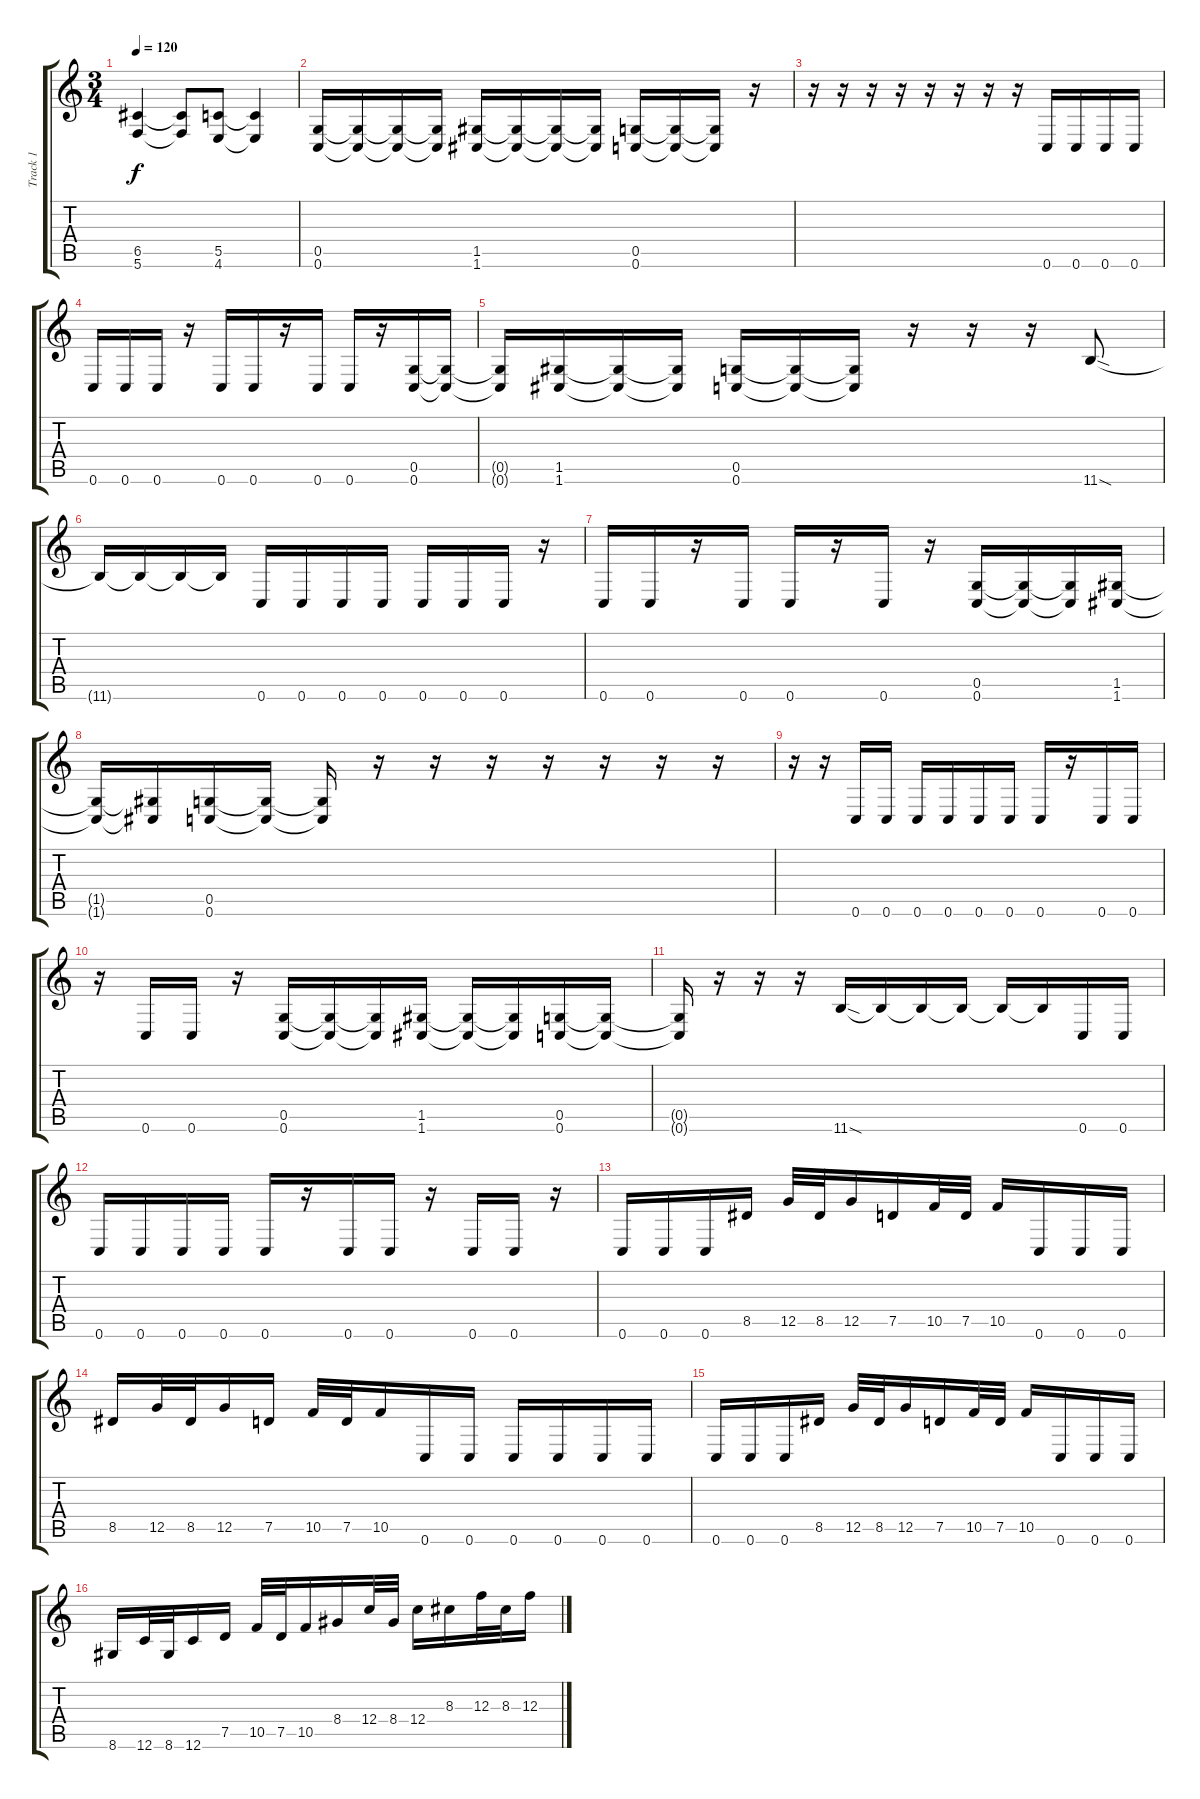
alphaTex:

\track ("Track 1" "Track 1") {instrument distortionguitar}
\staff {score tabs}
\tuning (D4 A3 F3 C3 G2 C2) {hide}
\ts (3 4)
\tempo 120
\clef g2
\ks c
(6.5 5.6).4{dy f} (6.5{t} 5.6{t}).8 (5.5 4.6).8 (5.5{t} 4.6{t}).4 |
(0.5 0.6).16 (0.5{t} 0.6{t}).16 (0.5{t} 0.6{t}).16 (0.5{t} 0.6{t}).16 (1.5 1.6).16 (1.5{t} 1.6{t}).16 (1.5{t} 1.6{t}).16 (1.5{t} 1.6{t}).16 (0.5 0.6).16 (0.5{t} 0.6{t}).16 (0.5{t} 0.6{t}).16 r.16 |
r.16 r.16 r.16 r.16 r.16 r.16 r.16 r.16 0.6.16 0.6.16 0.6.16 0.6.16 |
0.6.16 0.6.16 0.6.16 r.16 0.6.16 0.6.16 r.16 0.6.16 0.6.16 r.16 (0.5 0.6).16 (0.5{t} 0.6{t}).16 |
(0.5{t} 0.6{t}).16 (1.5 1.6).16 (1.5{t} 1.6{t}).16 (1.5{t} 1.6{t}).16 (0.5 0.6).16 (0.5{t} 0.6{t}).16 (0.5{t} 0.6{t}).16 r.16 r.16 r.16 11.6{sod}.8 |
11.6{t}.16 11.6{t}.16 11.6{t}.16 11.6{t}.16 0.6.16 0.6.16 0.6.16 0.6.16 0.6.16 0.6.16 0.6.16 r.16 |
0.6.16 0.6.16 r.16 0.6.16 0.6.16 r.16 0.6.16 r.16 (0.5 0.6).16 (0.5{t} 0.6{t}).16 (0.5{t} 0.6{t}).16 (1.5 1.6).16 |
(1.5{t} 1.6{t}).16 (1.5{t} 1.6{t}).16 (0.5 0.6).16 (0.5{t} 0.6{t}).16 (0.5{t} 0.6{t}).16 r.16 r.16 r.16 r.16 r.16 r.16 r.16 |
r.16 r.16 0.6.16 0.6.16 0.6.16 0.6.16 0.6.16 0.6.16 0.6.16 r.16 0.6.16 0.6.16 |
r.16 0.6.16 0.6.16 r.16 (0.5 0.6).16 (0.5{t} 0.6{t}).16 (0.5{t} 0.6{t}).16 (1.5 1.6).16 (1.5{t} 1.6{t}).16 (1.5{t} 1.6{t}).16 (0.5 0.6).16 (0.5{t} 0.6{t}).16 |
(0.5{t} 0.6{t}).16 r.16 r.16 r.16 11.6{sod}.16 11.6{t}.16 11.6{t}.16 11.6{t}.16 11.6{t}.16 11.6{t}.16 0.6.16 0.6.16 |
0.6.16 0.6.16 0.6.16 0.6.16 0.6.16 r.16 0.6.16 0.6.16 r.16 0.6.16 0.6.16 r.16 |
0.6.16 0.6.16 0.6.16 8.5.16 12.5.32 8.5.32 12.5.16 7.5.16 10.5.32 7.5.32 10.5.16 0.6.16 0.6.16 0.6.16 |
8.5.16 12.5.32 8.5.32 12.5.16 7.5.16 10.5.32 7.5.32 10.5.16 0.6.16 0.6.16 0.6.16 0.6.16 0.6.16 0.6.16 |
0.6.16 0.6.16 0.6.16 8.5.16 12.5.32 8.5.32 12.5.16 7.5.16 10.5.32 7.5.32 10.5.16 0.6.16 0.6.16 0.6.16 |
8.6.16 12.6.32 8.6.32 12.6.16 7.5.16 10.5.32 7.5.32 10.5.16 8.4.16 12.4.32 8.4.32 12.4.16 8.3.16 12.3.32 8.3.32 12.3.16
